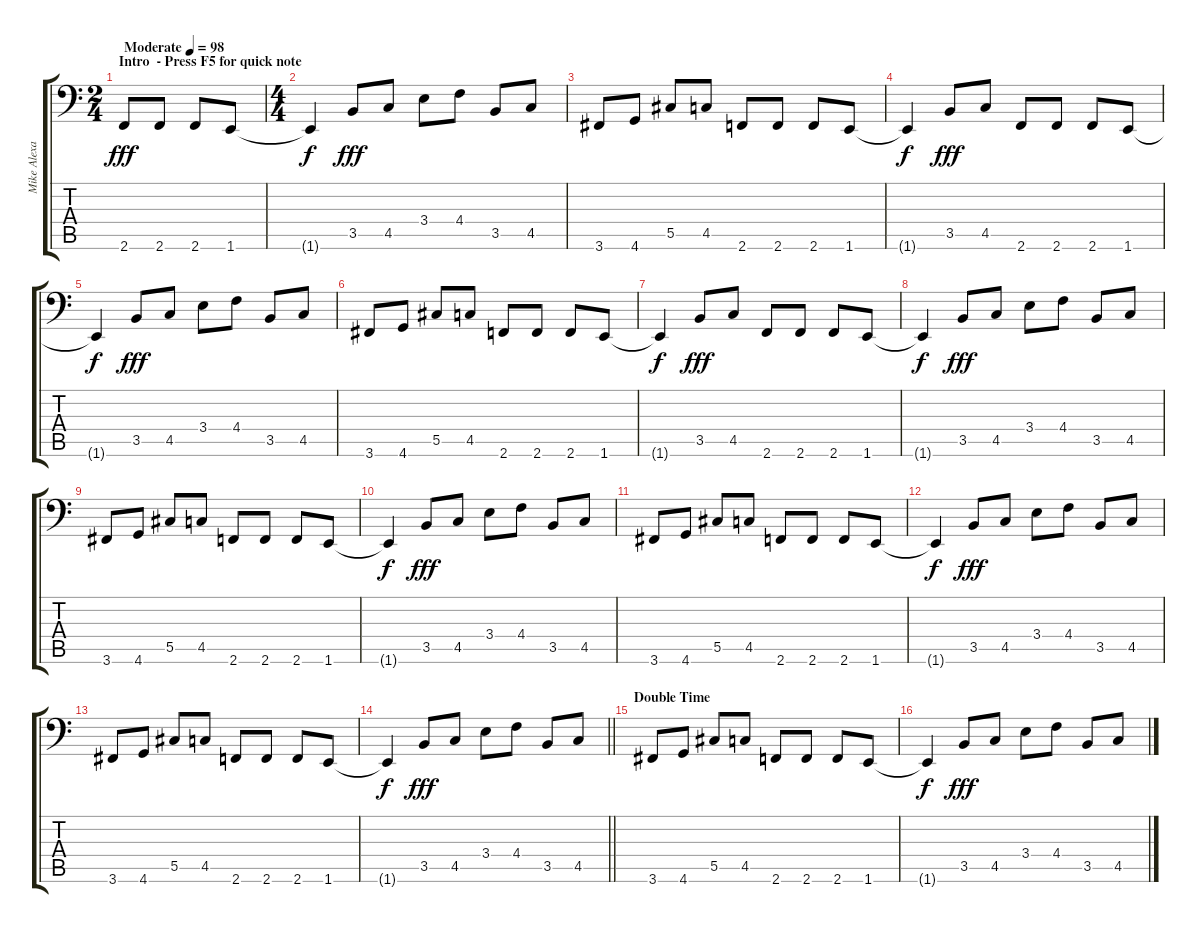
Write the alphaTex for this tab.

\track ("Mike Alexander" "Mike Alexa") {instrument electricbasspick}
\staff {score tabs}
\tuning (E3 B2 Gb2 Db2 Ab1 Eb1) {hide}
\ts (2 4)
\section ("" "Intro  - Press F5 for quick note")
\tempo (98 "Moderate")
\clef f4
\ks c
2.6.8{dy fff instrument electricbasspick} 2.6.8 2.6.8 1.6.8 |
\ts (4 4)
1.6{t}.4{dy f} 3.5.8{dy fff} 4.5.8 3.4.8 4.4.8 3.5.8 4.5.8 |
3.6.8 4.6.8 5.5.8 4.5.8 2.6.8 2.6.8 2.6.8 1.6.8 |
1.6{t}.4{dy f} 3.5.8{dy fff} 4.5.8 2.6.8 2.6.8 2.6.8 1.6.8 |
1.6{t}.4{dy f} 3.5.8{dy fff} 4.5.8 3.4.8 4.4.8 3.5.8 4.5.8 |
3.6.8 4.6.8 5.5.8 4.5.8 2.6.8 2.6.8 2.6.8 1.6.8 |
1.6{t}.4{dy f} 3.5.8{dy fff} 4.5.8 2.6.8 2.6.8 2.6.8 1.6.8 |
1.6{t}.4{dy f} 3.5.8{dy fff} 4.5.8 3.4.8 4.4.8 3.5.8 4.5.8 |
3.6.8 4.6.8 5.5.8 4.5.8 2.6.8 2.6.8 2.6.8 1.6.8 |
1.6{t}.4{dy f} 3.5.8{dy fff} 4.5.8 3.4.8 4.4.8 3.5.8 4.5.8 |
3.6.8 4.6.8 5.5.8 4.5.8 2.6.8 2.6.8 2.6.8 1.6.8 |
1.6{t}.4{dy f} 3.5.8{dy fff} 4.5.8 3.4.8 4.4.8 3.5.8 4.5.8 |
3.6.8 4.6.8 5.5.8 4.5.8 2.6.8 2.6.8 2.6.8 1.6.8 |
\barLineRight lightlight
1.6{t}.4{dy f} 3.5.8{dy fff} 4.5.8 3.4.8 4.4.8 3.5.8 4.5.8 |
\section ("" "Double Time")
3.6.8 4.6.8 5.5.8 4.5.8 2.6.8 2.6.8 2.6.8 1.6.8 |
1.6{t}.4{dy f} 3.5.8{dy fff} 4.5.8 3.4.8 4.4.8 3.5.8 4.5.8
